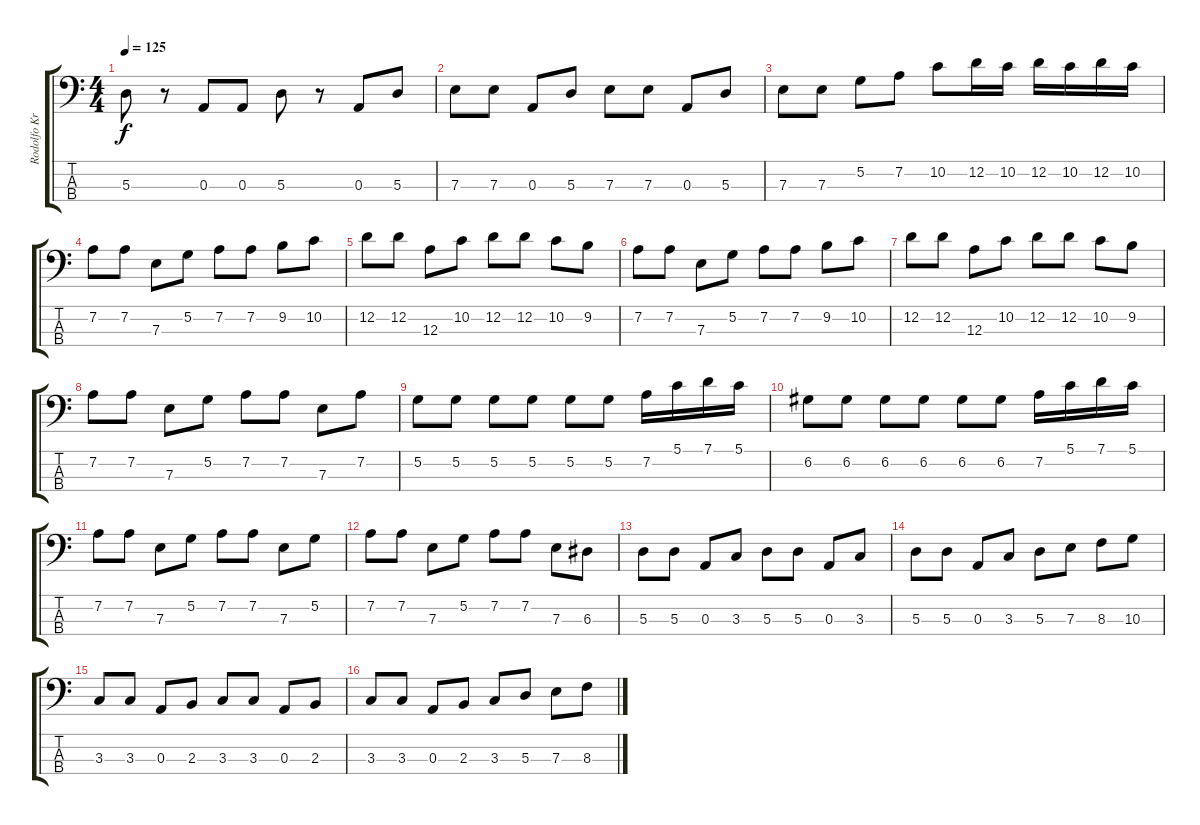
\track ("Rodolfo Krieger" "Rodolfo Kr") {instrument electricbasspick}
\staff {score tabs}
\tuning (G2 D2 A1 E1) {hide}
\ts (4 4)
\tempo 125
\clef f4
\ks c
5.3.8{dy f} r.8 0.3.8 0.3.8 5.3.8 r.8 0.3.8 5.3.8 |
7.3.8 7.3.8 0.3.8 5.3.8 7.3.8 7.3.8 0.3.8 5.3.8 |
7.3.8 7.3.8 5.2.8 7.2.8 10.2.8 12.2.16 10.2.16 12.2.16 10.2.16 12.2.16 10.2.16 |
7.2.8 7.2.8 7.3.8 5.2.8 7.2.8 7.2.8 9.2.8 10.2.8 |
12.2.8 12.2.8 12.3.8 10.2.8 12.2.8 12.2.8 10.2.8 9.2.8 |
7.2.8 7.2.8 7.3.8 5.2.8 7.2.8 7.2.8 9.2.8 10.2.8 |
12.2.8 12.2.8 12.3.8 10.2.8 12.2.8 12.2.8 10.2.8 9.2.8 |
7.2.8 7.2.8 7.3.8 5.2.8 7.2.8 7.2.8 7.3.8 7.2.8 |
5.2.8 5.2.8 5.2.8 5.2.8 5.2.8 5.2.8 7.2.16 5.1.16 7.1.16 5.1.16 |
6.2.8 6.2.8 6.2.8 6.2.8 6.2.8 6.2.8 7.2.16 5.1.16 7.1.16 5.1.16 |
7.2.8 7.2.8 7.3.8 5.2.8 7.2.8 7.2.8 7.3.8 5.2.8 |
7.2.8 7.2.8 7.3.8 5.2.8 7.2.8 7.2.8 7.3.8 6.3.8 |
5.3.8 5.3.8 0.3.8 3.3.8 5.3.8 5.3.8 0.3.8 3.3.8 |
5.3.8 5.3.8 0.3.8 3.3.8 5.3.8 7.3.8 8.3.8 10.3.8 |
3.3.8 3.3.8 0.3.8 2.3.8 3.3.8 3.3.8 0.3.8 2.3.8 |
3.3.8 3.3.8 0.3.8 2.3.8 3.3.8 5.3.8 7.3.8 8.3.8
